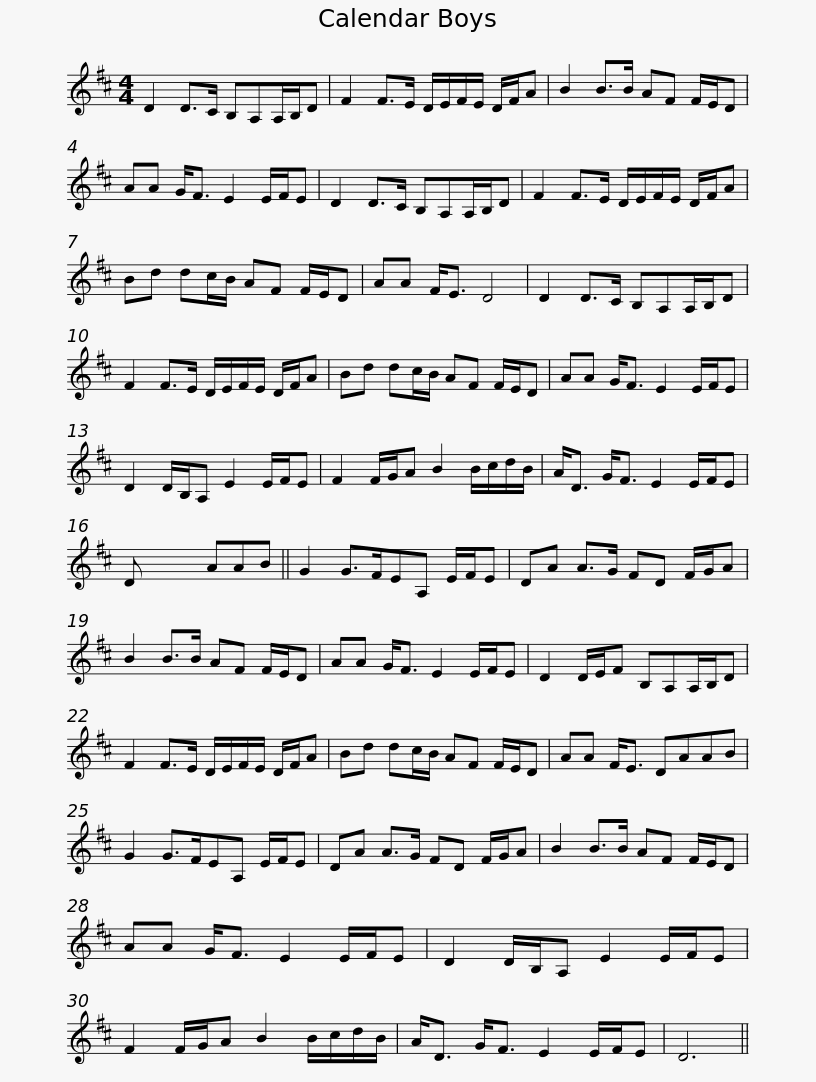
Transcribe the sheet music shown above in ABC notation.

X:1
L:1/8
M:4/4
I:linebreak $
K:D
V:1 treble
V:1
 D2 D>C B,A,A,/B,/D | F2 F>E D/E/F/E/ D/F/A | B2 B>B AF F/E/D | AA G<F E2 E/F/E |$ D2 D>C B,A,A,/B,/D | %5
 F2 F>E D/E/F/E/ D/F/A | Bd dc/B/ AF F/E/D | AA F<E D4 |$ D2 D>C B,A,A,/B,/D | F2 F>E D/E/F/E/ D/F/A | %10
 Bd dc/B/ AF F/E/D | AA G<F E2 E/F/E |$ D2 D/B,/A, E2 E/F/E | F2 F/G/A B2 B/c/d/B/ | A<D G<F E2 E/F/E | %15
 D x4 AAB ||$ G2 G>FEA, E/F/E | DA A>G FD F/G/A | B2 B>B AF F/E/D | AA G<F E2 E/F/E |$ %20
 D2 D/E/F B,A,A,/B,/D | F2 F>E D/E/F/E/ D/F/A | Bd dc/B/ AF F/E/D | AA F<E DAAB |$ G2 G>FEA, E/F/E | %25
 DA A>G FD F/G/A | B2 B>B AF F/E/D | AA G<F E2 E/F/E |$ D2 D/B,/A, E2 E/F/E | F2 F/G/A B2 B/c/d/B/ | %30
 A<D G<F E2 E/F/E | D6 || %32
